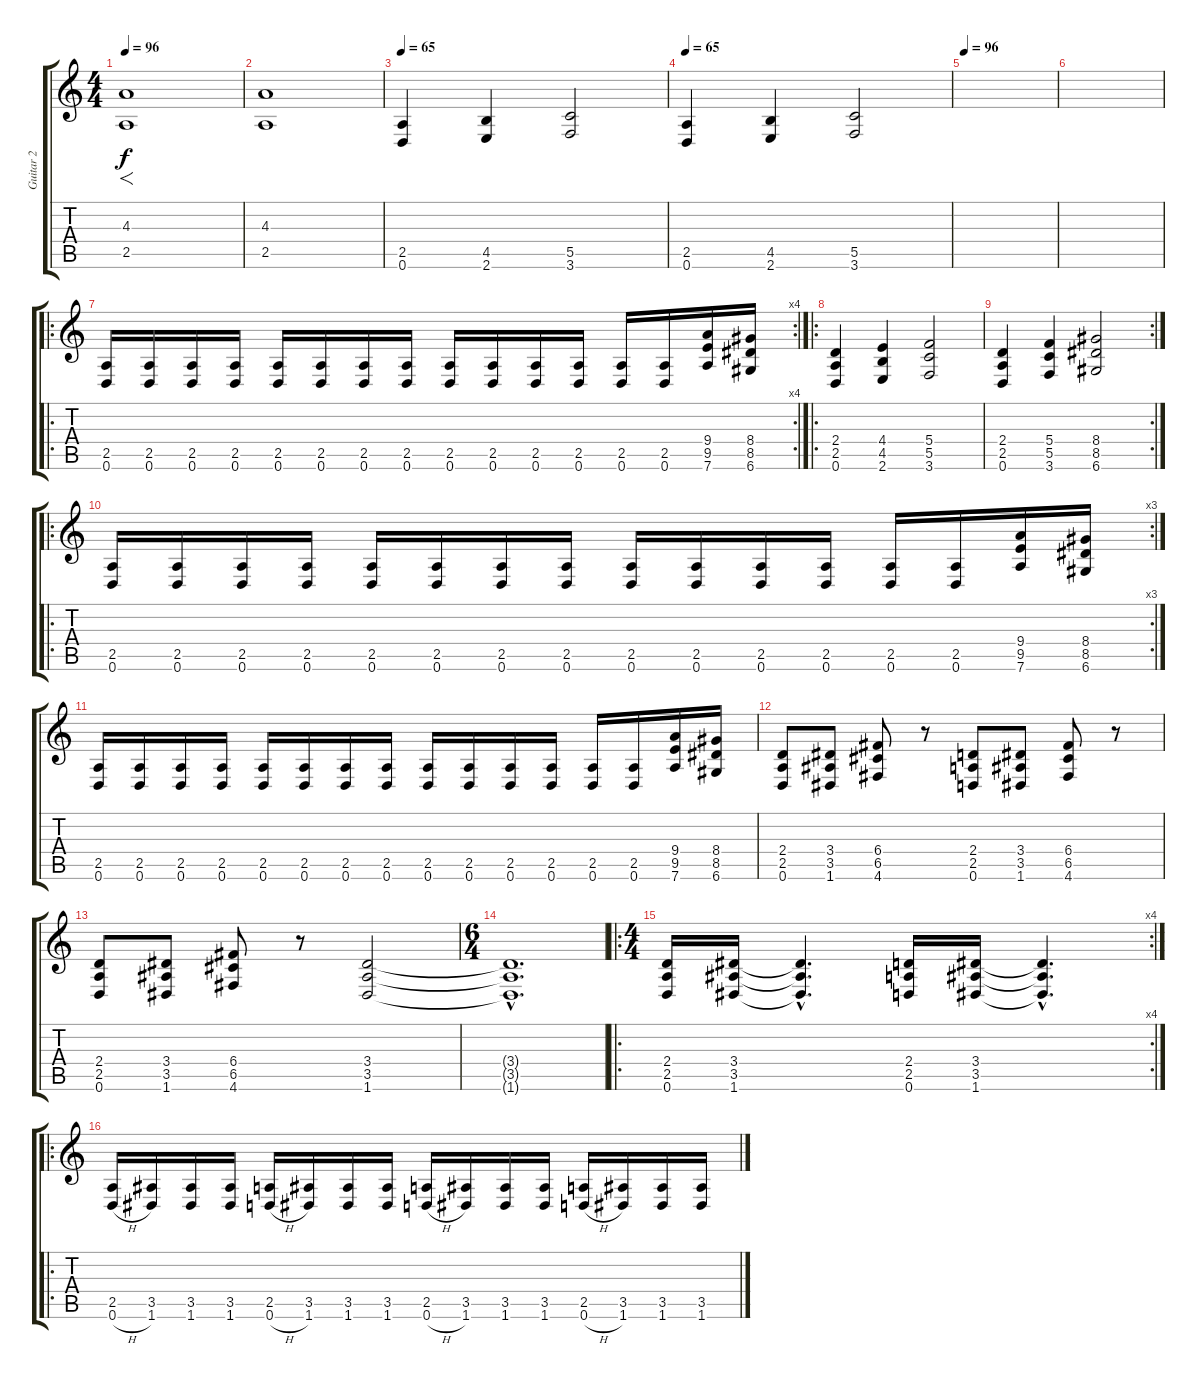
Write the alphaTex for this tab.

\track ("Guitar 2" "Guitar 2") {instrument overdrivenguitar}
\staff {score tabs}
\tuning (D4 A3 F3 C3 G2 D2) {hide}
\ts (4 4)
\tempo 96
\tempo 55
\tempo 96
\clef g2
\ks c
(4.3 2.5).1{f dy f instrument overdrivenguitar} |
(4.3 2.5).1 |
\tempo 65
(2.5 0.6).4 (4.5 2.6).4 (5.5 3.6).2 |
\tempo 65
(2.5 0.6).4 (4.5 2.6).4 (5.5 3.6).2 |
\tempo 96
|
|
\ro
\rc 4
(2.5 0.6).16 (2.5 0.6).16 (2.5 0.6).16 (2.5 0.6).16 (2.5 0.6).16 (2.5 0.6).16 (2.5 0.6).16 (2.5 0.6).16 (2.5 0.6).16 (2.5 0.6).16 (2.5 0.6).16 (2.5 0.6).16 (2.5 0.6).16 (2.5 0.6).16 (9.4 9.5 7.6).16 (8.4 8.5 6.6).16 |
\ro
(2.4 2.5 0.6).4 (4.4 4.5 2.6).4 (5.4 5.5 3.6).2 |
\rc 2
(2.4 2.5 0.6).4 (5.4 5.5 3.6).4 (8.4 8.5 6.6).2 |
\ro
\rc 3
(2.5 0.6).16 (2.5 0.6).16 (2.5 0.6).16 (2.5 0.6).16 (2.5 0.6).16 (2.5 0.6).16 (2.5 0.6).16 (2.5 0.6).16 (2.5 0.6).16 (2.5 0.6).16 (2.5 0.6).16 (2.5 0.6).16 (2.5 0.6).16 (2.5 0.6).16 (9.4 9.5 7.6).16 (8.4 8.5 6.6).16 |
(2.5 0.6).16 (2.5 0.6).16 (2.5 0.6).16 (2.5 0.6).16 (2.5 0.6).16 (2.5 0.6).16 (2.5 0.6).16 (2.5 0.6).16 (2.5 0.6).16 (2.5 0.6).16 (2.5 0.6).16 (2.5 0.6).16 (2.5 0.6).16 (2.5 0.6).16 (9.4 9.5 7.6).16 (8.4 8.5 6.6).16 |
(2.4 2.5 0.6).8 (3.4 3.5 1.6).8 (6.4 6.5 4.6).8 r.8 (2.4 2.5 0.6).8 (3.4 3.5 1.6).8 (6.4 6.5 4.6).8 r.8 |
(2.4 2.5 0.6).8 (3.4 3.5 1.6).8 (6.4 6.5 4.6).8 r.8 (3.4 3.5 1.6).2 |
\ts (6 4)
(3.4{hac t} 3.5{hac t} 1.6{hac t}).1{d} |
\ro
\rc 4
\ts (4 4)
(2.4 2.5 0.6).16 (3.4 3.5 1.6).16 (3.4{hac t} 3.5{hac t} 1.6{hac t}).4{d} (2.4 2.5 0.6).16 (3.4 3.5 1.6).16 (3.4{hac t} 3.5{hac t} 1.6{hac t}).4{d} |
\ro
(2.5 0.6{h}).16 (3.5 1.6).16 (3.5 1.6).16 (3.5 1.6).16 (2.5 0.6{h}).16 (3.5 1.6).16 (3.5 1.6).16 (3.5 1.6).16 (2.5 0.6{h}).16 (3.5 1.6).16 (3.5 1.6).16 (3.5 1.6).16 (2.5 0.6{h}).16 (3.5 1.6).16 (3.5 1.6).16 (3.5 1.6).16
